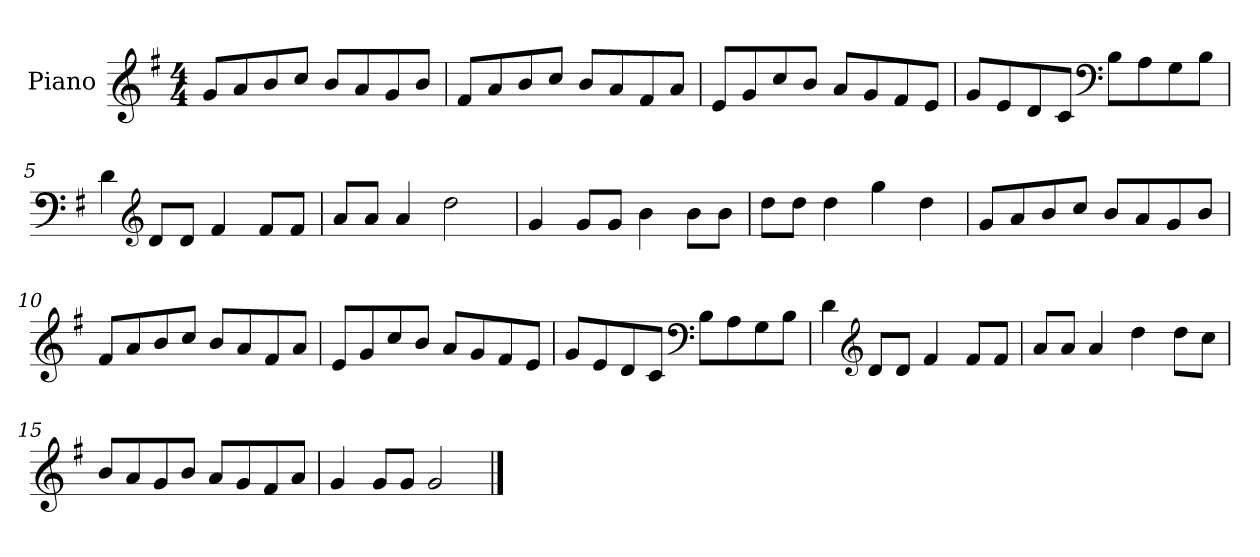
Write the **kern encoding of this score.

**kern
*part1
*staff1
*I"Piano
*I'Pno
*clefG2
*k[f#]
*M4/4
=1
8g/L
8a/
8b/
8cc/J
8b/L
8a/
8g/
8b/J
=2
8f#/L
8a/
8b/
8cc/J
8b/L
8a/
8f#/
8a/J
=3
8e/L
8g/
8cc/
8b/J
8a/L
8g/
8f#/
8e/J
=4
8g/L
8e/
8d/
8c/J
*clefF4
8B\L
8A\
8G\
8B\J
=5
4d\
*clefG2
8d/L
8d/J
4f#/
8f#/L
8f#/J
=6
8a/L
8a/J
4a/
2dd\
=7
4g/
8g/L
8g/J
4b\
8b\L
8b\J
=8
8dd\L
8dd\J
4dd\
4gg\
4dd\
=9
8g/L
8a/
8b/
8cc/J
8b/L
8a/
8g/
8b/J
=10
8f#/L
8a/
8b/
8cc/J
8b/L
8a/
8f#/
8a/J
=11
8e/L
8g/
8cc/
8b/J
8a/L
8g/
8f#/
8e/J
=12
8g/L
8e/
8d/
8c/J
*clefF4
8B\L
8A\
8G\
8B\J
=13
4d\
*clefG2
8d/L
8d/J
4f#/
8f#/L
8f#/J
=14
8a/L
8a/J
4a/
4dd\
8dd\L
8cc\J
=15
8b/L
8a/
8g/
8b/J
8a/L
8g/
8f#/
8a/J
=16
4g/
8g/L
8g/J
2g/
==
*-
